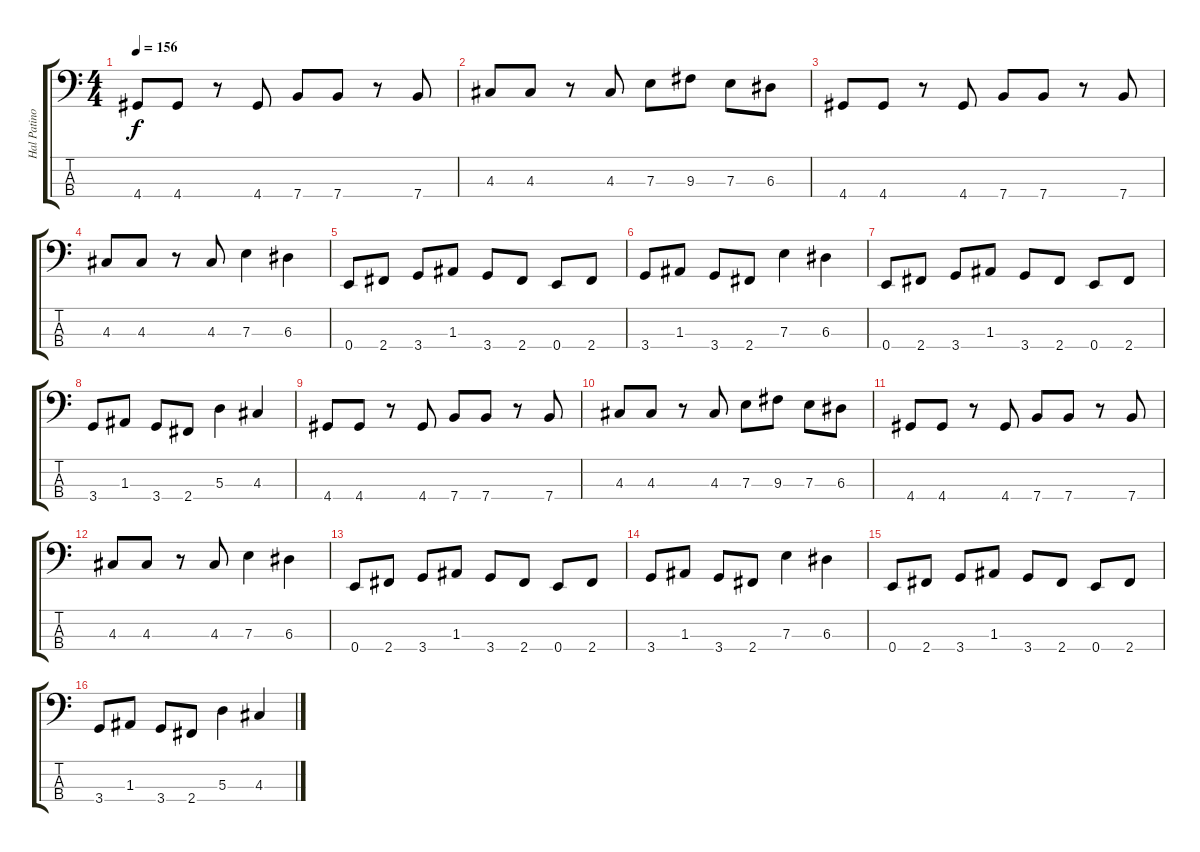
\track ("Hal Patino" "Hal Patino") {instrument electricbassfinger}
\staff {score tabs}
\tuning (G2 D2 A1 E1) {hide}
\ts (4 4)
\tempo 156
\clef f4
\ks c
4.4.8{dy f} 4.4.8 r.8 4.4.8 7.4.8 7.4.8 r.8 7.4.8 |
4.3.8 4.3.8 r.8 4.3.8 7.3.8 9.3.8 7.3.8 6.3.8 |
4.4.8 4.4.8 r.8 4.4.8 7.4.8 7.4.8 r.8 7.4.8 |
4.3.8 4.3.8 r.8 4.3.8 7.3.4 6.3.4 |
0.4.8 2.4.8 3.4.8 1.3.8 3.4.8 2.4.8 0.4.8 2.4.8 |
3.4.8 1.3.8 3.4.8 2.4.8 7.3.4 6.3.4 |
0.4.8 2.4.8 3.4.8 1.3.8 3.4.8 2.4.8 0.4.8 2.4.8 |
3.4.8 1.3.8 3.4.8 2.4.8 5.3.4 4.3.4 |
4.4.8 4.4.8 r.8 4.4.8 7.4.8 7.4.8 r.8 7.4.8 |
4.3.8 4.3.8 r.8 4.3.8 7.3.8 9.3.8 7.3.8 6.3.8 |
4.4.8 4.4.8 r.8 4.4.8 7.4.8 7.4.8 r.8 7.4.8 |
4.3.8 4.3.8 r.8 4.3.8 7.3.4 6.3.4 |
0.4.8 2.4.8 3.4.8 1.3.8 3.4.8 2.4.8 0.4.8 2.4.8 |
3.4.8 1.3.8 3.4.8 2.4.8 7.3.4 6.3.4 |
0.4.8 2.4.8 3.4.8 1.3.8 3.4.8 2.4.8 0.4.8 2.4.8 |
3.4.8 1.3.8 3.4.8 2.4.8 5.3.4 4.3.4
